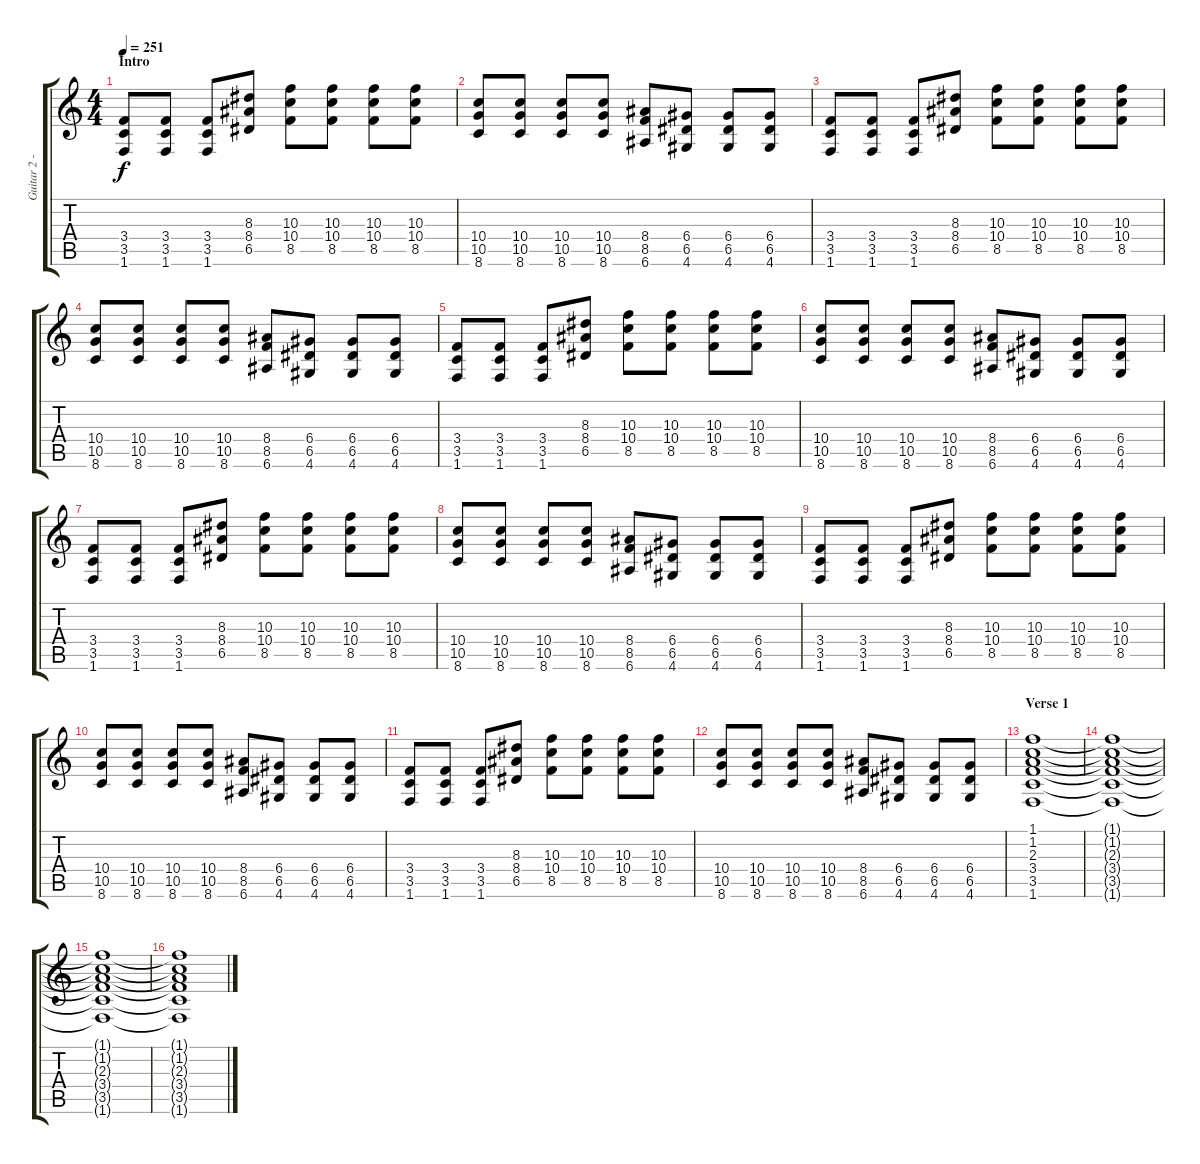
\track ("Guitar 2 - Chris" "Guitar 2 -") {instrument overdrivenguitar}
\staff {score tabs}
\tuning (E4 B3 G3 D3 A2 E2) {hide}
\ts (4 4)
\section ("" "Intro")
\tempo 251
\clef g2
\ks c
(3.4 3.5 1.6).8{dy f instrument overdrivenguitar} (3.4 3.5 1.6).8 (3.4 3.5 1.6).8 (8.3 8.4 6.5).8 (10.3 10.4 8.5).8 (10.3 10.4 8.5).8 (10.3 10.4 8.5).8 (10.3 10.4 8.5).8 |
(10.4 10.5 8.6).8 (10.4 10.5 8.6).8 (10.4 10.5 8.6).8 (10.4 10.5 8.6).8 (8.4 8.5 6.6).8 (6.4 6.5 4.6).8 (6.4 6.5 4.6).8 (6.4 6.5 4.6).8 |
(3.4 3.5 1.6).8 (3.4 3.5 1.6).8 (3.4 3.5 1.6).8 (8.3 8.4 6.5).8 (10.3 10.4 8.5).8 (10.3 10.4 8.5).8 (10.3 10.4 8.5).8 (10.3 10.4 8.5).8 |
(10.4 10.5 8.6).8 (10.4 10.5 8.6).8 (10.4 10.5 8.6).8 (10.4 10.5 8.6).8 (8.4 8.5 6.6).8 (6.4 6.5 4.6).8 (6.4 6.5 4.6).8 (6.4 6.5 4.6).8 |
(3.4 3.5 1.6).8 (3.4 3.5 1.6).8 (3.4 3.5 1.6).8 (8.3 8.4 6.5).8 (10.3 10.4 8.5).8 (10.3 10.4 8.5).8 (10.3 10.4 8.5).8 (10.3 10.4 8.5).8 |
(10.4 10.5 8.6).8 (10.4 10.5 8.6).8 (10.4 10.5 8.6).8 (10.4 10.5 8.6).8 (8.4 8.5 6.6).8 (6.4 6.5 4.6).8 (6.4 6.5 4.6).8 (6.4 6.5 4.6).8 |
(3.4 3.5 1.6).8 (3.4 3.5 1.6).8 (3.4 3.5 1.6).8 (8.3 8.4 6.5).8 (10.3 10.4 8.5).8 (10.3 10.4 8.5).8 (10.3 10.4 8.5).8 (10.3 10.4 8.5).8 |
(10.4 10.5 8.6).8 (10.4 10.5 8.6).8 (10.4 10.5 8.6).8 (10.4 10.5 8.6).8 (8.4 8.5 6.6).8 (6.4 6.5 4.6).8 (6.4 6.5 4.6).8 (6.4 6.5 4.6).8 |
(3.4 3.5 1.6).8 (3.4 3.5 1.6).8 (3.4 3.5 1.6).8 (8.3 8.4 6.5).8 (10.3 10.4 8.5).8 (10.3 10.4 8.5).8 (10.3 10.4 8.5).8 (10.3 10.4 8.5).8 |
(10.4 10.5 8.6).8 (10.4 10.5 8.6).8 (10.4 10.5 8.6).8 (10.4 10.5 8.6).8 (8.4 8.5 6.6).8 (6.4 6.5 4.6).8 (6.4 6.5 4.6).8 (6.4 6.5 4.6).8 |
(3.4 3.5 1.6).8 (3.4 3.5 1.6).8 (3.4 3.5 1.6).8 (8.3 8.4 6.5).8 (10.3 10.4 8.5).8 (10.3 10.4 8.5).8 (10.3 10.4 8.5).8 (10.3 10.4 8.5).8 |
(10.4 10.5 8.6).8 (10.4 10.5 8.6).8 (10.4 10.5 8.6).8 (10.4 10.5 8.6).8 (8.4 8.5 6.6).8 (6.4 6.5 4.6).8 (6.4 6.5 4.6).8 (6.4 6.5 4.6).8 |
\section ("" "Verse 1")
(1.1 1.2 2.3 3.4 3.5 1.6).1 |
(1.1{t} 1.2{t} 2.3{t} 3.4{t} 3.5{t} 1.6{t}).1 |
(1.1{t} 1.2{t} 2.3{t} 3.4{t} 3.5{t} 1.6{t}).1 |
(1.1{t} 1.2{t} 2.3{t} 3.4{t} 3.5{t} 1.6{t}).1
